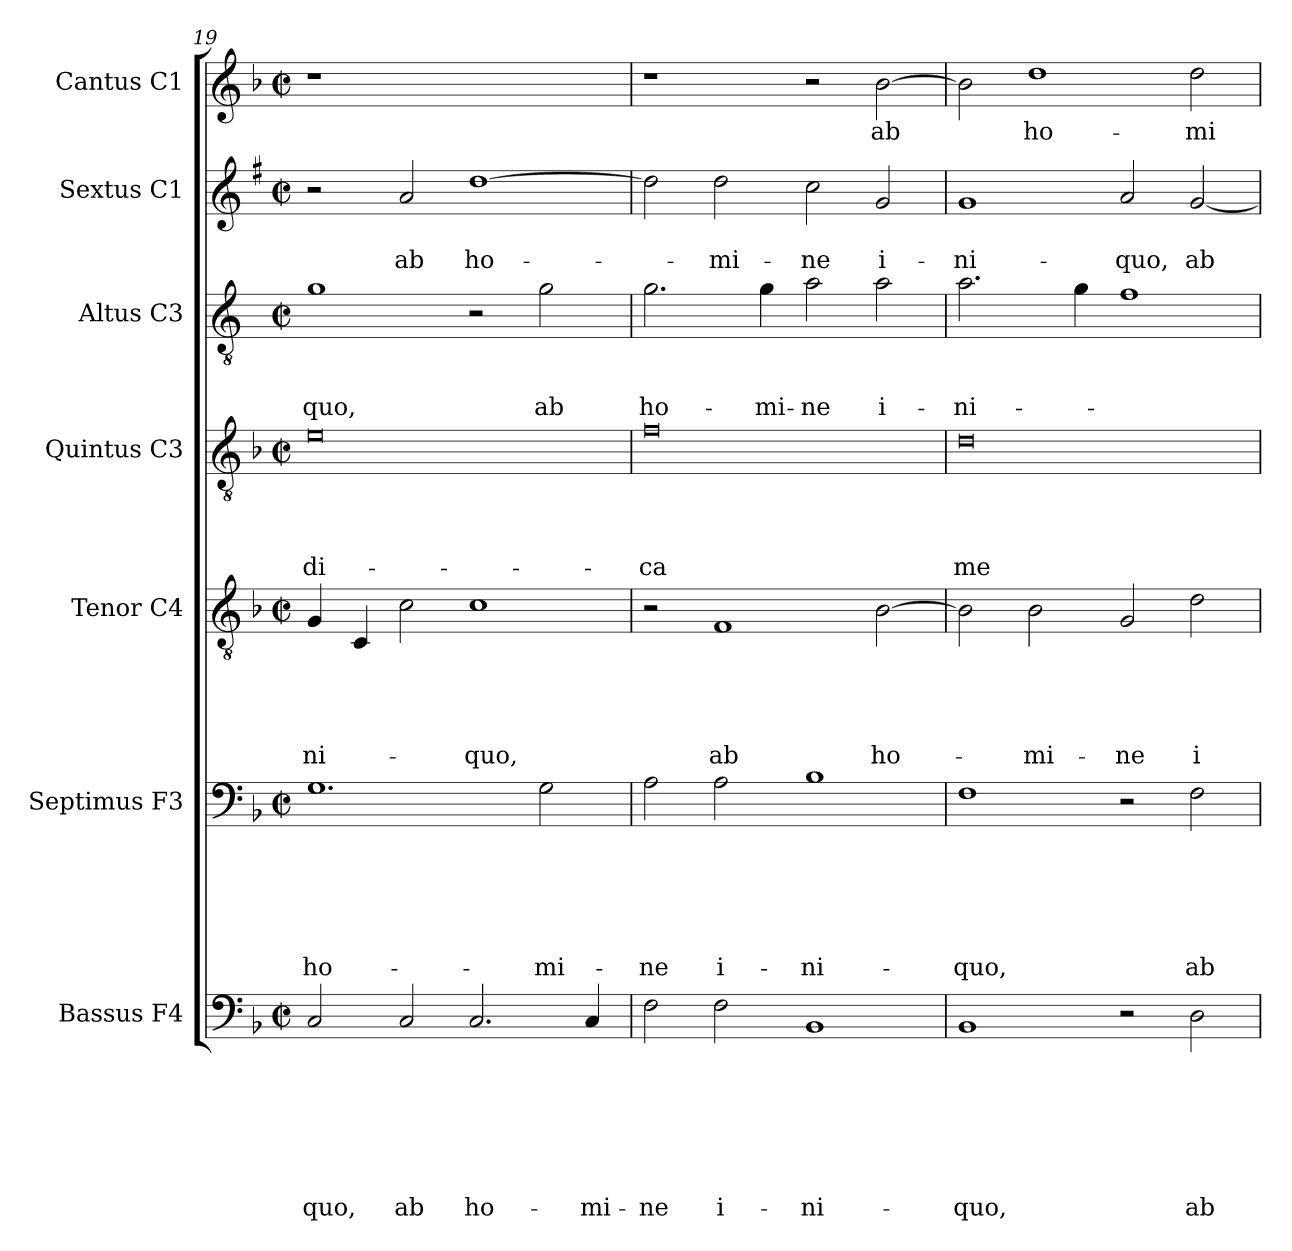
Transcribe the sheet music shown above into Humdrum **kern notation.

**kern	**text	**text	**text	**text	**text	**text	**text	**kern	**text	**text	**text	**text	**text	**text	**kern	**text	**text	**text	**text	**text	**kern	**text	**text	**text	**text	**kern	**text	**text	**text	**kern	**text	**text	**kern	**text
*part7	*part7	*part7	*part7	*part7	*part7	*part7	*part7	*part6	*part6	*part6	*part6	*part6	*part6	*part6	*part5	*part5	*part5	*part5	*part5	*part5	*part4	*part4	*part4	*part4	*part4	*part3	*part3	*part3	*part3	*part2	*part2	*part2	*part1	*part1
*staff7	*staff7	*staff7	*staff7	*staff7	*staff7	*staff7	*staff7	*staff6	*staff6	*staff6	*staff6	*staff6	*staff6	*staff6	*staff5	*staff5	*staff5	*staff5	*staff5	*staff5	*staff4	*staff4	*staff4	*staff4	*staff4	*staff3	*staff3	*staff3	*staff3	*staff2	*staff2	*staff2	*staff1	*staff1
*I"Bassus F4	*	*	*	*	*	*	*	*I"Septimus F3	*	*	*	*	*	*	*I"Tenor C4	*	*	*	*	*	*I"Quintus C3	*	*	*	*	*I"Altus C3	*	*	*	*I"Sextus C1	*	*	*I"Cantus C1	*
*I'B	*	*	*	*	*	*	*	*	*	*	*	*	*	*	*	*	*	*	*	*	*	*	*	*	*	*	*	*	*	*	*	*	*I'C	*
*clefF4	*	*	*	*	*	*	*	*clefF4	*	*	*	*	*	*	*clefGv2	*	*	*	*	*	*clefGv2	*	*	*	*	*clefGv2	*	*	*	*clefG2	*	*	*clefG2	*
*	*	*	*	*	*	*	*	*	*	*	*	*	*	*	*	*	*	*	*	*	*	*	*	*	*	*ITrd4c7	*	*	*	*ITrd1c2	*	*	*	*
*k[b-]	*	*	*	*	*	*	*	*k[b-]	*	*	*	*	*	*	*k[b-]	*	*	*	*	*	*k[b-]	*	*	*	*	*k[b-]	*	*	*	*k[b-]	*	*	*k[b-]	*
*F:	*	*	*	*	*	*	*	*F:	*	*	*	*	*	*	*F:	*	*	*	*	*	*F:	*	*	*	*	*F:	*	*	*	*F:	*	*	*F:	*
*M2/2	*	*	*	*	*	*	*	*M2/2	*	*	*	*	*	*	*M2/2	*	*	*	*	*	*M2/2	*	*	*	*	*M2/2	*	*	*	*M2/2	*	*	*M2/2	*
*met(c|)	*	*	*	*	*	*	*	*met(c|)	*	*	*	*	*	*	*met(c|)	*	*	*	*	*	*met(c|)	*	*	*	*	*met(c|)	*	*	*	*met(c|)	*	*	*met(c|)	*
=19	=19	=19	=19	=19	=19	=19	=19	=19	=19	=19	=19	=19	=19	=19	=19	=19	=19	=19	=19	=19	=19	=19	=19	=19	=19	=19	=19	=19	=19	=19	=19	=19	=19	=19
!	!	!	!	!	!	!	!LO:LY:b	!	!	!	!	!	!	!LO:LY:b	!	!	!	!	!	!LO:LY:b	!	!	!	!	!LO:LY:b	!	!	!	!LO:LY:b	!	!	!	!	!
2C/	.	.	.	.	.	.	-quo,	1.G	.	.	.	.	.	ho-	4G/	.	.	.	.	-ni-	0e	.	.	.	-di-	1c	.	.	-quo,	2r	.	.	1r	.
.	.	.	.	.	.	.	.	.	.	.	.	.	.	.	4C/	.	.	.	.	.	.	.	.	.	.	.	.	.	.	.	.	.	.	.
!	!	!	!	!	!	!	!LO:LY:b	!	!	!	!	!	!	!	!	!	!	!	!	!	!	!	!	!	!	!	!	!	!	!	!	!LO:LY:b	!	!
2C/	.	.	.	.	.	.	ab	.	.	.	.	.	.	.	2c\	.	.	.	.	.	.	.	.	.	.	.	.	.	.	2g/	.	ab	.	.
!	!	!	!	!	!	!	!LO:LY:b	!	!	!	!	!	!	!	!	!	!	!	!	!LO:LY:b	!	!	!	!	!	!	!	!	!	!	!	!LO:LY:b	!	!
2.C/	.	.	.	.	.	.	ho-	.	.	.	.	.	.	.	1c	.	.	.	.	-quo,	.	.	.	.	.	2r	.	.	.	[1cc	.	ho-	1ryy	.
!	!	!	!	!	!	!	!	!	!	!	!	!	!	!LO:LY:b	!	!	!	!	!	!	!	!	!	!	!	!	!	!	!LO:LY:b	!	!	!	!	!
.	.	.	.	.	.	.	.	2G\	.	.	.	.	.	-mi-	.	.	.	.	.	.	.	.	.	.	.	2c\	.	.	ab	.	.	.	.	.
!	!	!	!	!	!	!	!LO:LY:b	!	!	!	!	!	!	!	!	!	!	!	!	!	!	!	!	!	!	!	!	!	!	!	!	!	!	!
4C/	.	.	.	.	.	.	-mi-	.	.	.	.	.	.	.	.	.	.	.	.	.	.	.	.	.	.	.	.	.	.	.	.	.	.	.
!!LO:LB:g=z
=20	=20	=20	=20	=20	=20	=20	=20	=20	=20	=20	=20	=20	=20	=20	=20	=20	=20	=20	=20	=20	=20	=20	=20	=20	=20	=20	=20	=20	=20	=20	=20	=20	=20	=20
!	!	!	!	!	!	!	!LO:LY:b	!	!	!	!	!	!	!LO:LY:b	!	!	!	!	!	!	!	!	!	!	!LO:LY:b	!	!	!	!LO:LY:b	!	!	!	!	!
2F\	.	.	.	.	.	.	-ne	2A\	.	.	.	.	.	-ne	2r	.	.	.	.	.	0f	.	.	.	-ca	2.c\	.	.	ho-	2cc\]	.	.	1r	.
!	!	!	!	!	!	!	!LO:LY:b	!	!	!	!	!	!	!LO:LY:b	!	!	!	!	!	!LO:LY:b	!	!	!	!	!	!	!	!	!	!	!	!LO:LY:b	!	!
2F\	.	.	.	.	.	.	i-	2A\	.	.	.	.	.	i-	1F	.	.	.	.	ab	.	.	.	.	.	.	.	.	.	2cc\	.	-mi-	.	.
!	!	!	!	!	!	!	!	!	!	!	!	!	!	!	!	!	!	!	!	!	!	!	!	!	!	!	!	!	!LO:LY:b	!	!	!	!	!
.	.	.	.	.	.	.	.	.	.	.	.	.	.	.	.	.	.	.	.	.	.	.	.	.	.	4c\	.	.	-mi-	.	.	.	.	.
!	!	!	!	!	!	!	!LO:LY:b	!	!	!	!	!	!	!LO:LY:b	!	!	!	!	!	!	!	!	!	!	!	!	!	!	!LO:LY:b	!	!	!LO:LY:b	!	!
1BB-	.	.	.	.	.	.	-ni-	1B-	.	.	.	.	.	-ni-	.	.	.	.	.	.	.	.	.	.	.	2d\	.	.	-ne	2b-\	.	-ne	2r	.
!	!	!	!	!	!	!	!	!	!	!	!	!	!	!	!	!	!	!	!	!LO:LY:b	!	!	!	!	!	!	!	!	!LO:LY:b	!	!	!LO:LY:b	!	!LO:LY:b
.	.	.	.	.	.	.	.	.	.	.	.	.	.	.	[2B-\	.	.	.	.	ho-	.	.	.	.	.	2d\	.	.	i-	2f/	.	i-	[2b-\	ab
=21	=21	=21	=21	=21	=21	=21	=21	=21	=21	=21	=21	=21	=21	=21	=21	=21	=21	=21	=21	=21	=21	=21	=21	=21	=21	=21	=21	=21	=21	=21	=21	=21	=21	=21
!	!	!	!	!	!	!	!LO:LY:b	!	!	!	!	!	!	!LO:LY:b	!	!	!	!	!	!	!	!	!	!	!LO:LY:b	!	!	!	!LO:LY:b	!	!	!LO:LY:b	!	!
1BB-	.	.	.	.	.	.	-quo,	1F	.	.	.	.	.	-quo,	2B-\]	.	.	.	.	.	0d	.	.	.	me	2.d\	.	.	-ni-	1f	.	-ni-	2b-\]	.
!	!	!	!	!	!	!	!	!	!	!	!	!	!	!	!	!	!	!	!	!LO:LY:b	!	!	!	!	!	!	!	!	!	!	!	!	!	!LO:LY:b
.	.	.	.	.	.	.	.	.	.	.	.	.	.	.	2B-\	.	.	.	.	-mi-	.	.	.	.	.	.	.	.	.	.	.	.	1dd	ho-
.	.	.	.	.	.	.	.	.	.	.	.	.	.	.	.	.	.	.	.	.	.	.	.	.	.	4c\	.	.	.	.	.	.	.	.
!	!	!	!	!	!	!	!	!	!	!	!	!	!	!	!	!	!	!	!	!LO:LY:b	!	!	!	!	!	!	!	!	!	!	!	!LO:LY:b	!	!
2r	.	.	.	.	.	.	.	2r	.	.	.	.	.	.	2G/	.	.	.	.	-ne	.	.	.	.	.	1B-	.	.	.	2g/	.	-quo,	.	.
!	!	!	!	!	!	!	!LO:LY:b	!	!	!	!	!	!	!LO:LY:b	!	!	!	!	!	!LO:LY:b	!	!	!	!	!	!	!	!	!	!	!	!LO:LY:b	!	!LO:LY:b
2D\	.	.	.	.	.	.	ab	2F\	.	.	.	.	.	ab	2d\	.	.	.	.	i-	.	.	.	.	.	.	.	.	.	[2f/	.	ab	2dd\	-mi-
=	=	=	=	=	=	=	=	=	=	=	=	=	=	=	=	=	=	=	=	=	=	=	=	=	=	=	=	=	=	=	=	=	=	=
*-	*-	*-	*-	*-	*-	*-	*-	*-	*-	*-	*-	*-	*-	*-	*-	*-	*-	*-	*-	*-	*-	*-	*-	*-	*-	*-	*-	*-	*-	*-	*-	*-	*-	*-
